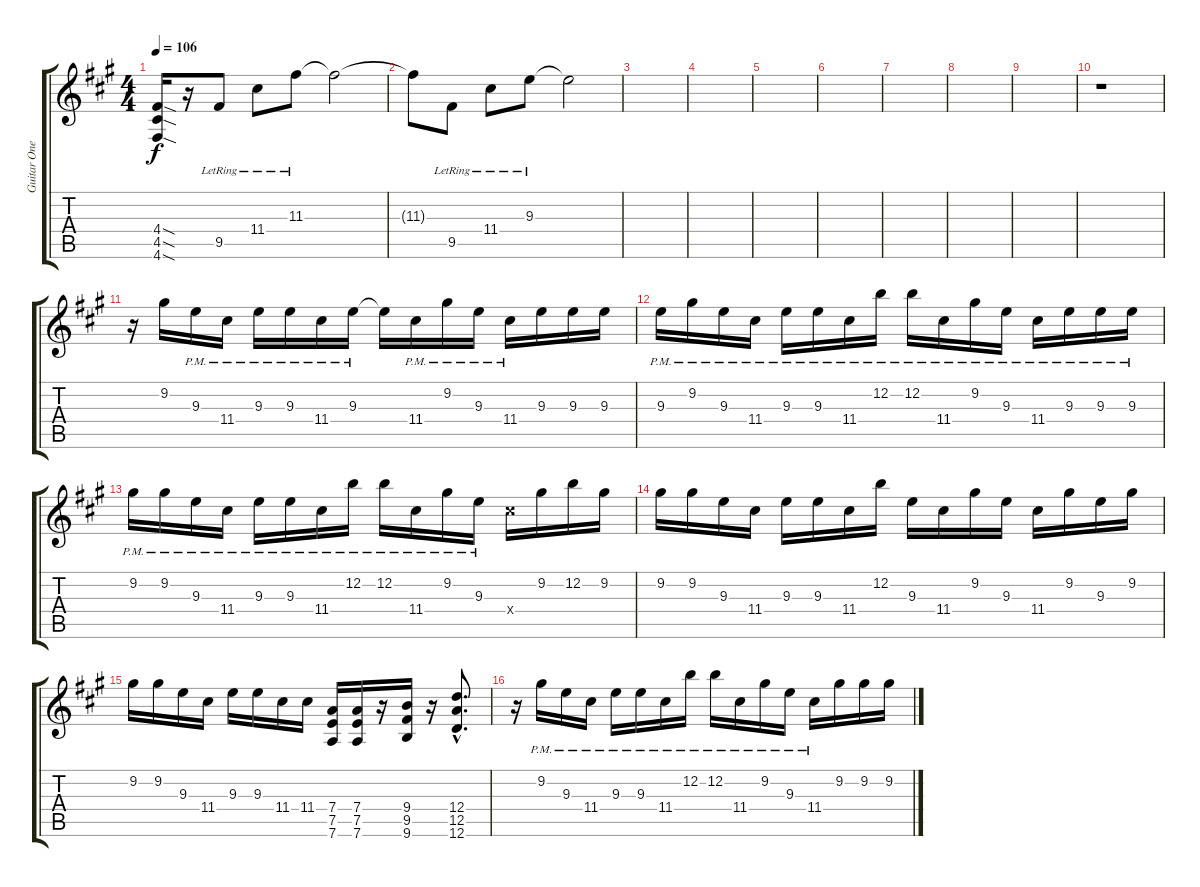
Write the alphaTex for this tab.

\track ("Guitar One" "Guitar One") {instrument distortionguitar}
\staff {score tabs}
\tuning (E4 B3 G3 D3 A2 D2) {hide}
\ts (4 4)
\tempo 106
\clef g2
\ks a
(4.4{sod} 4.5{sod} 4.6{sod}).16{dy f} r.16 9.5{lr}.8 11.4{lr}.8 11.3{lr}.8 11.3{t}.2 |
11.3{t}.8 9.5{lr}.8 11.4{lr}.8 9.3{lr}.8 9.3{t}.2 |
|
|
|
|
|
|
|
r.1 |
r.16 9.2.16 9.3{pm}.16 11.4{pm}.16 9.3{pm}.16 9.3{pm}.16 11.4{pm}.16 9.3{pm}.16 9.3{t}.16 11.4{pm}.16 9.2{pm}.16 9.3{pm}.16 11.4{pm}.16 9.3.16 9.3.16 9.3.16 |
9.3{pm}.16 9.2{pm}.16 9.3{pm}.16 11.4{pm}.16 9.3{pm}.16 9.3{pm}.16 11.4{pm}.16 12.2{pm}.16 12.2{pm}.16 11.4{pm}.16 9.2{pm}.16 9.3{pm}.16 11.4{pm}.16 9.3{pm}.16 9.3{pm}.16 9.3{pm}.16 |
9.2{pm}.16 9.2{pm}.16 9.3{pm}.16 11.4{pm}.16 9.3{pm}.16 9.3{pm}.16 11.4{pm}.16 12.2{pm}.16 12.2{pm}.16 11.4{pm}.16 9.2{pm}.16 9.3{pm}.16 11.4{x}.16 9.2.16 12.2.16 9.2.16 |
9.2.16 9.2.16 9.3.16 11.4.16 9.3.16 9.3.16 11.4.16 12.2.16 9.3.16 11.4.16 9.2.16 9.3.16 11.4.16 9.2.16 9.3.16 9.2.16 |
9.2.16 9.2.16 9.3.16 11.4.16 9.3.16 9.3.16 11.4.16 11.4.16 (7.4 7.5 7.6).16 (7.4 7.5 7.6).16 r.16 (9.4 9.5 9.6).16 r.16 (12.4{hac} 12.5{hac} 12.6{hac}).8{d} |
r.16 9.2{pm}.16 9.3{pm}.16 11.4{pm}.16 9.3{pm}.16 9.3{pm}.16 11.4{pm}.16 12.2{pm}.16 12.2{pm}.16 11.4{pm}.16 9.2{pm}.16 9.3{pm}.16 11.4{pm}.16 9.2.16 9.2.16 9.2.16
